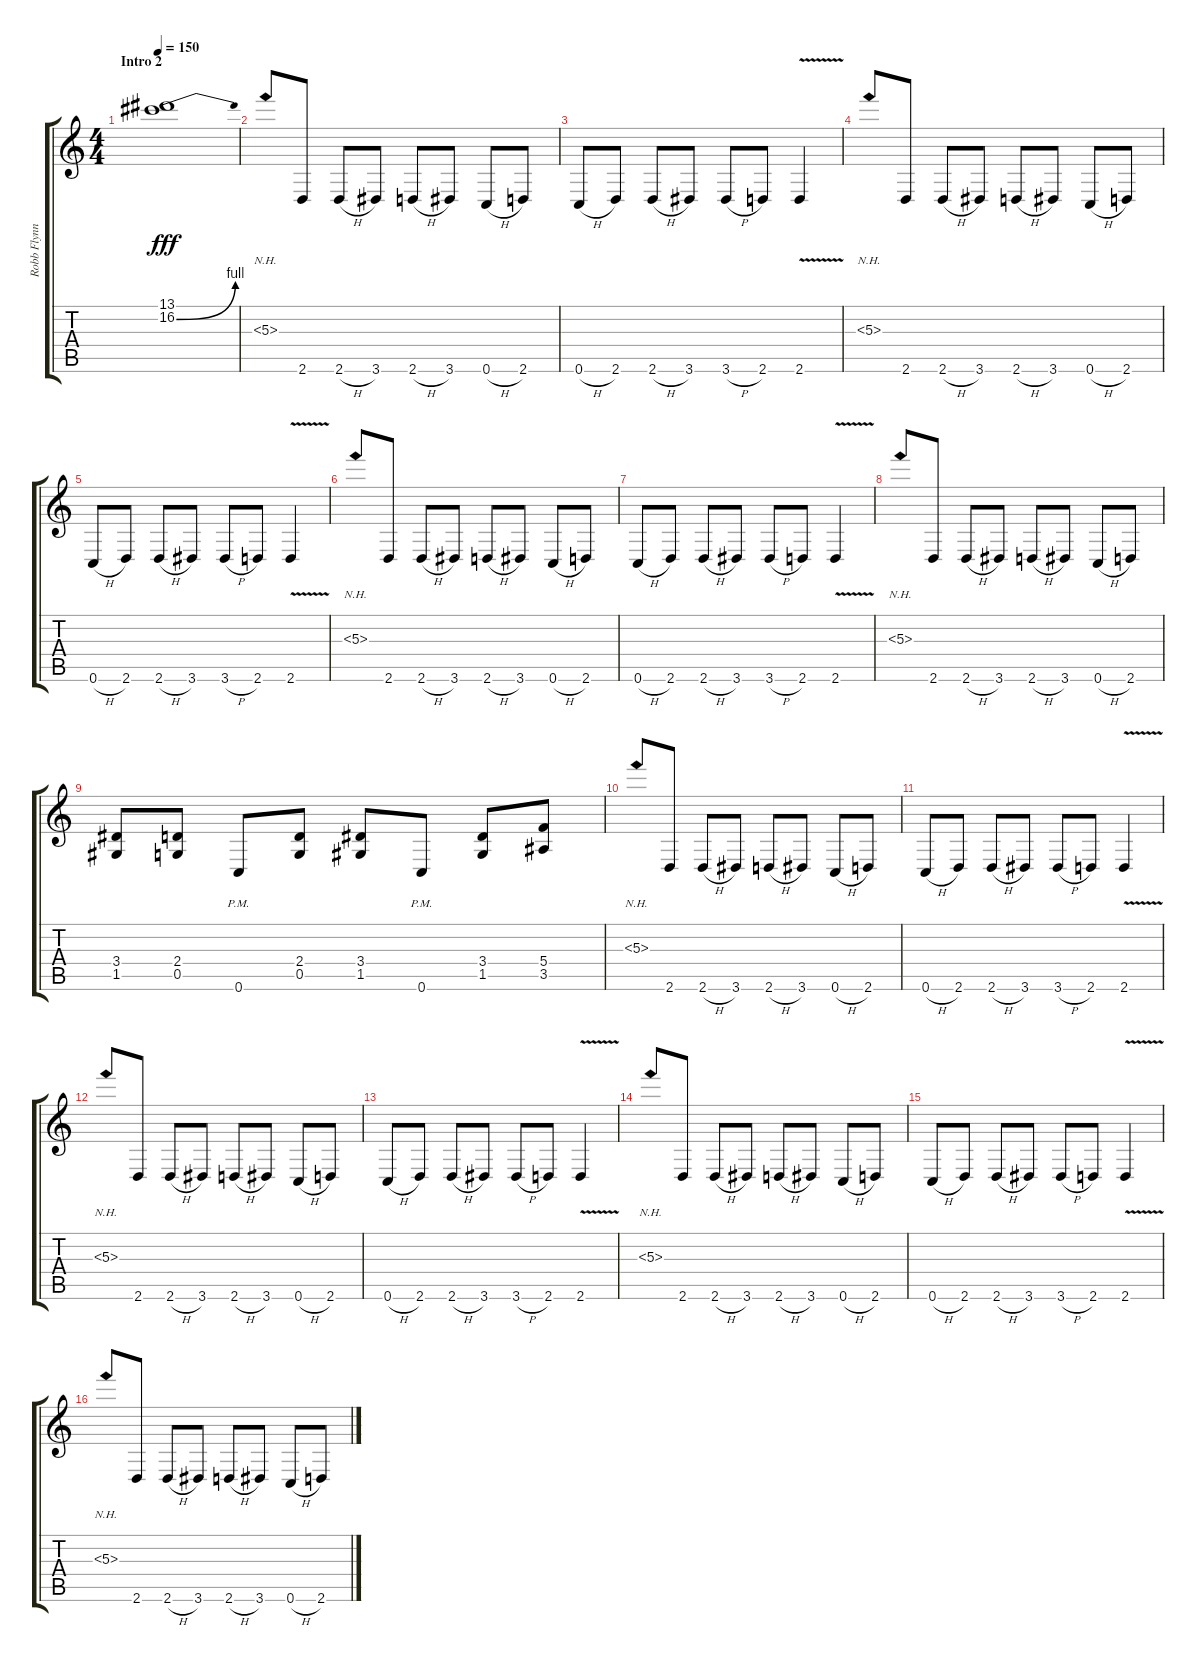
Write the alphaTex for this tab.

\track ("Robb Flynn" "Robb Flynn") {instrument distortionguitar}
\staff {score tabs}
\tuning (D4 A3 F3 C3 G2 C2) {hide}
\ts (4 4)
\section ("" "Intro 2")
\tempo 150
\clef g2
\ks c
(13.1 16.2{be (bend 0 0 60 4)}).1{dy fff volume 13} |
5.3{nh}.8 2.6.8 2.6{h}.8 3.6.8 2.6{h}.8 3.6.8 0.6{h}.8 2.6.8 |
0.6{h}.8 2.6.8 2.6{h}.8 3.6.8 3.6{h}.8 2.6.8 2.6{v}.4 |
5.3{nh}.8 2.6.8 2.6{h}.8 3.6.8 2.6{h}.8 3.6.8 0.6{h}.8 2.6.8 |
0.6{h}.8 2.6.8 2.6{h}.8 3.6.8 3.6{h}.8 2.6.8 2.6{v}.4 |
5.3{nh}.8 2.6.8 2.6{h}.8 3.6.8 2.6{h}.8 3.6.8 0.6{h}.8 2.6.8 |
0.6{h}.8 2.6.8 2.6{h}.8 3.6.8 3.6{h}.8 2.6.8 2.6{v}.4 |
5.3{nh}.8 2.6.8 2.6{h}.8 3.6.8 2.6{h}.8 3.6.8 0.6{h}.8 2.6.8 |
(3.4 1.5).8 (2.4 0.5).8 0.6{pm}.8 (2.4 0.5).8 (3.4 1.5).8 0.6{pm}.8 (3.4 1.5).8 (5.4 3.5).8 |
5.3{nh}.8 2.6.8 2.6{h}.8 3.6.8 2.6{h}.8 3.6.8 0.6{h}.8 2.6.8 |
0.6{h}.8 2.6.8 2.6{h}.8 3.6.8 3.6{h}.8 2.6.8 2.6{v}.4 |
5.3{nh}.8 2.6.8 2.6{h}.8 3.6.8 2.6{h}.8 3.6.8 0.6{h}.8 2.6.8 |
0.6{h}.8 2.6.8 2.6{h}.8 3.6.8 3.6{h}.8 2.6.8 2.6{v}.4 |
5.3{nh}.8 2.6.8 2.6{h}.8 3.6.8 2.6{h}.8 3.6.8 0.6{h}.8 2.6.8 |
0.6{h}.8 2.6.8 2.6{h}.8 3.6.8 3.6{h}.8 2.6.8 2.6{v}.4 |
5.3{nh}.8 2.6.8 2.6{h}.8 3.6.8 2.6{h}.8 3.6.8 0.6{h}.8 2.6.8
